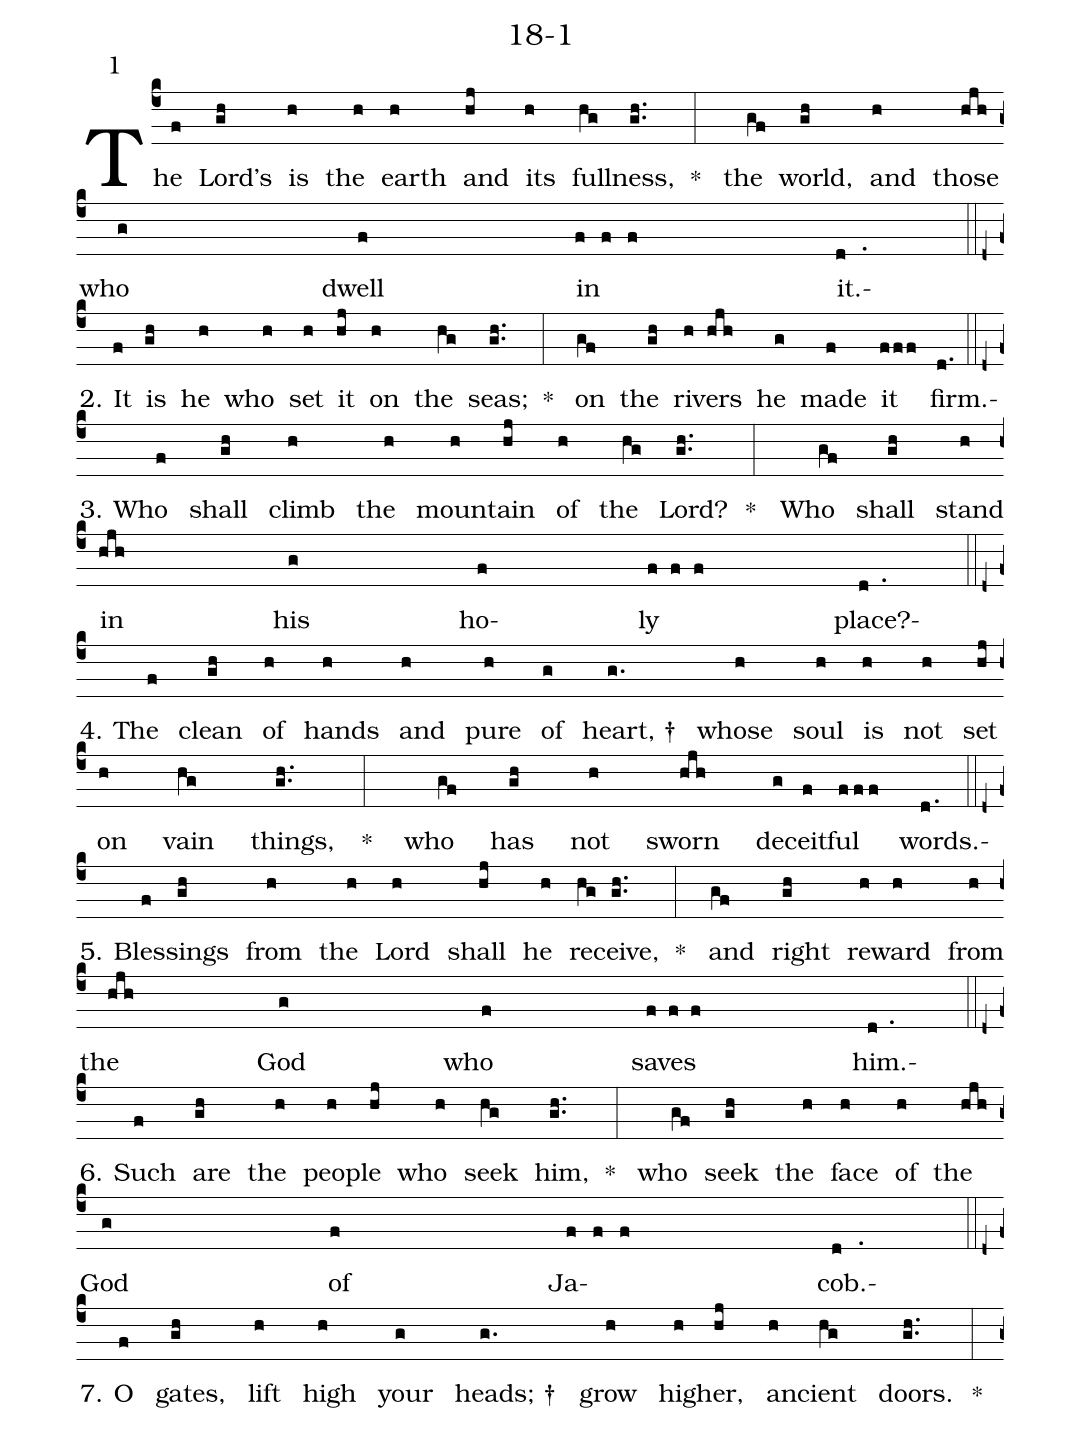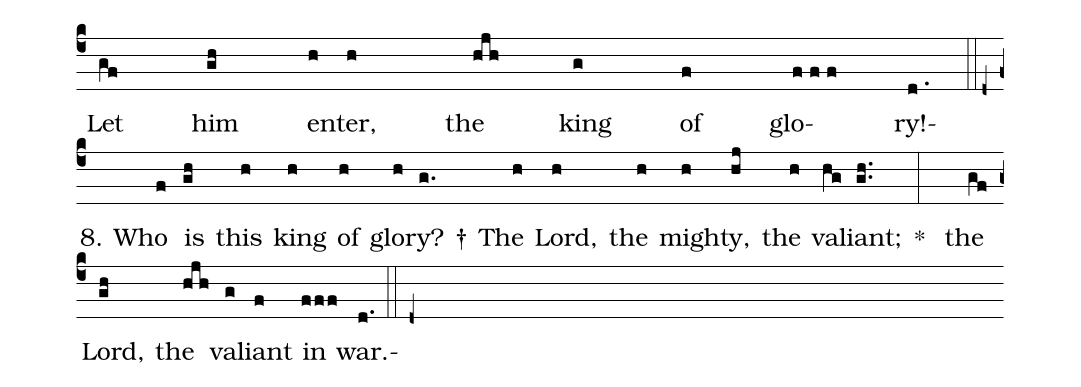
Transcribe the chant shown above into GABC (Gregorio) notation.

name: 18-1;
annotation: 1;
%%
(c4)The(f) Lord’s(gh) is(h) the(h) earth(h) and(hj) its(h) full(hg)ness,(gh..) * (:) the(gf) world,(gh) and(h) those(hjh) who(g) dwell(f) in(fff) it.(d.)(::d+z)
2. It(f) is(gh) he(h) who(h) set(h) it(hj) on(h) the(hg) seas;(gh..) * (:) on(gf) the(gh) riv(h)ers(hjh) he(g) made(f) it(fff) firm.(d.)(::d+z)
3. Who(f) shall(gh) climb(h) the(h) moun(h)tain(hj) of(h) the(hg) Lord?(gh..) * (:) Who(gf) shall(gh) stand(h) in(hjh) his(g) ho(f)ly(fff) place?(d.)(::d+z)
4. The(f) clean(gh) of(h) hands(h) and(h) pure(h) of(g) heart, †(g.) whose(h) soul(h) is(h) not(h) set(hj) on(h) vain(hg) things,(gh..) * (:) who(gf) has(gh) not(h) sworn(hjh) de(g)ceit(f)ful(fff) words.(d.)(::d+z)
5. Bless(f)ings(gh) from(h) the(h) Lord(h) shall(hj) he(h) re(hg)ceive,(gh..) * (:) and(gf) right(gh) re(h)ward(h) from(h) the(hjh) God(g) who(f) saves(fff) him.(d.)(::d+z)
6. Such(f) are(gh) the(h) peo(h)ple(hj) who(h) seek(hg) him,(gh..) * (:) who(gf) seek(gh) the(h) face(h) of(h) the(hjh) God(g) of(f) Ja(fff)cob.(d.)(::d+z)
7. O(f) gates,(gh) lift(h) high(h) your(g) heads; †(g.) grow(h) high(h)er,(hj) an(h)cient(hg) doors.(gh..) * (:) Let(gf) him(gh) en(h)ter,(h) the(hjh) king(g) of(f) glo(fff)ry!(d.)(::d+z)
8. Who(f) is(gh) this(h) king(h) of(h) glo(h)ry? †(g.) The(h) Lord,(h) the(h) might(h)y,(hj) the(h) val(hg)iant;(gh..) * (:) the(gf) Lord,(gh) the(hjh) val(g)iant(f) in(fff) war.(d.)(::d+z)
